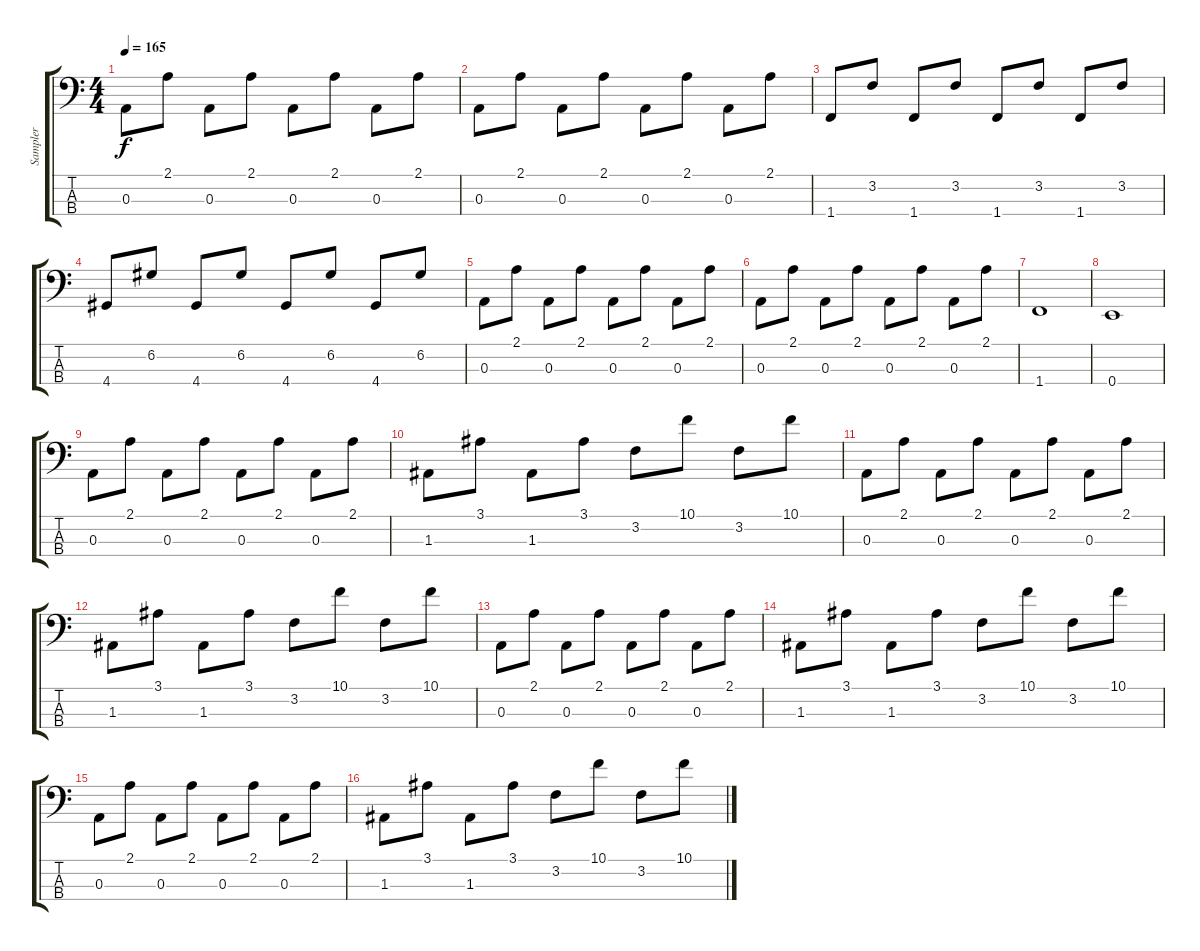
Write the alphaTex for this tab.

\track ("Sampler" "Sampler") {instrument synthbass2}
\staff {score tabs}
\tuning (G2 D2 A1 E1) {hide}
\ts (4 4)
\tempo 165
\clef f4
\ks c
0.3.8{dy f} 2.1.8 0.3.8 2.1.8 0.3.8 2.1.8 0.3.8 2.1.8 |
0.3.8 2.1.8 0.3.8 2.1.8 0.3.8 2.1.8 0.3.8 2.1.8 |
1.4.8 3.2.8 1.4.8 3.2.8 1.4.8 3.2.8 1.4.8 3.2.8 |
4.4.8 6.2.8 4.4.8 6.2.8 4.4.8 6.2.8 4.4.8 6.2.8 |
0.3.8 2.1.8 0.3.8 2.1.8 0.3.8 2.1.8 0.3.8 2.1.8 |
0.3.8 2.1.8 0.3.8 2.1.8 0.3.8 2.1.8 0.3.8 2.1.8 |
1.4.1 |
0.4.1 |
0.3.8 2.1.8 0.3.8 2.1.8 0.3.8 2.1.8 0.3.8 2.1.8 |
1.3.8 3.1.8 1.3.8 3.1.8 3.2.8 10.1.8 3.2.8 10.1.8 |
0.3.8 2.1.8 0.3.8 2.1.8 0.3.8 2.1.8 0.3.8 2.1.8 |
1.3.8 3.1.8 1.3.8 3.1.8 3.2.8 10.1.8 3.2.8 10.1.8 |
0.3.8 2.1.8 0.3.8 2.1.8 0.3.8 2.1.8 0.3.8 2.1.8 |
1.3.8 3.1.8 1.3.8 3.1.8 3.2.8 10.1.8 3.2.8 10.1.8 |
0.3.8 2.1.8 0.3.8 2.1.8 0.3.8 2.1.8 0.3.8 2.1.8 |
1.3.8 3.1.8 1.3.8 3.1.8 3.2.8 10.1.8 3.2.8 10.1.8
